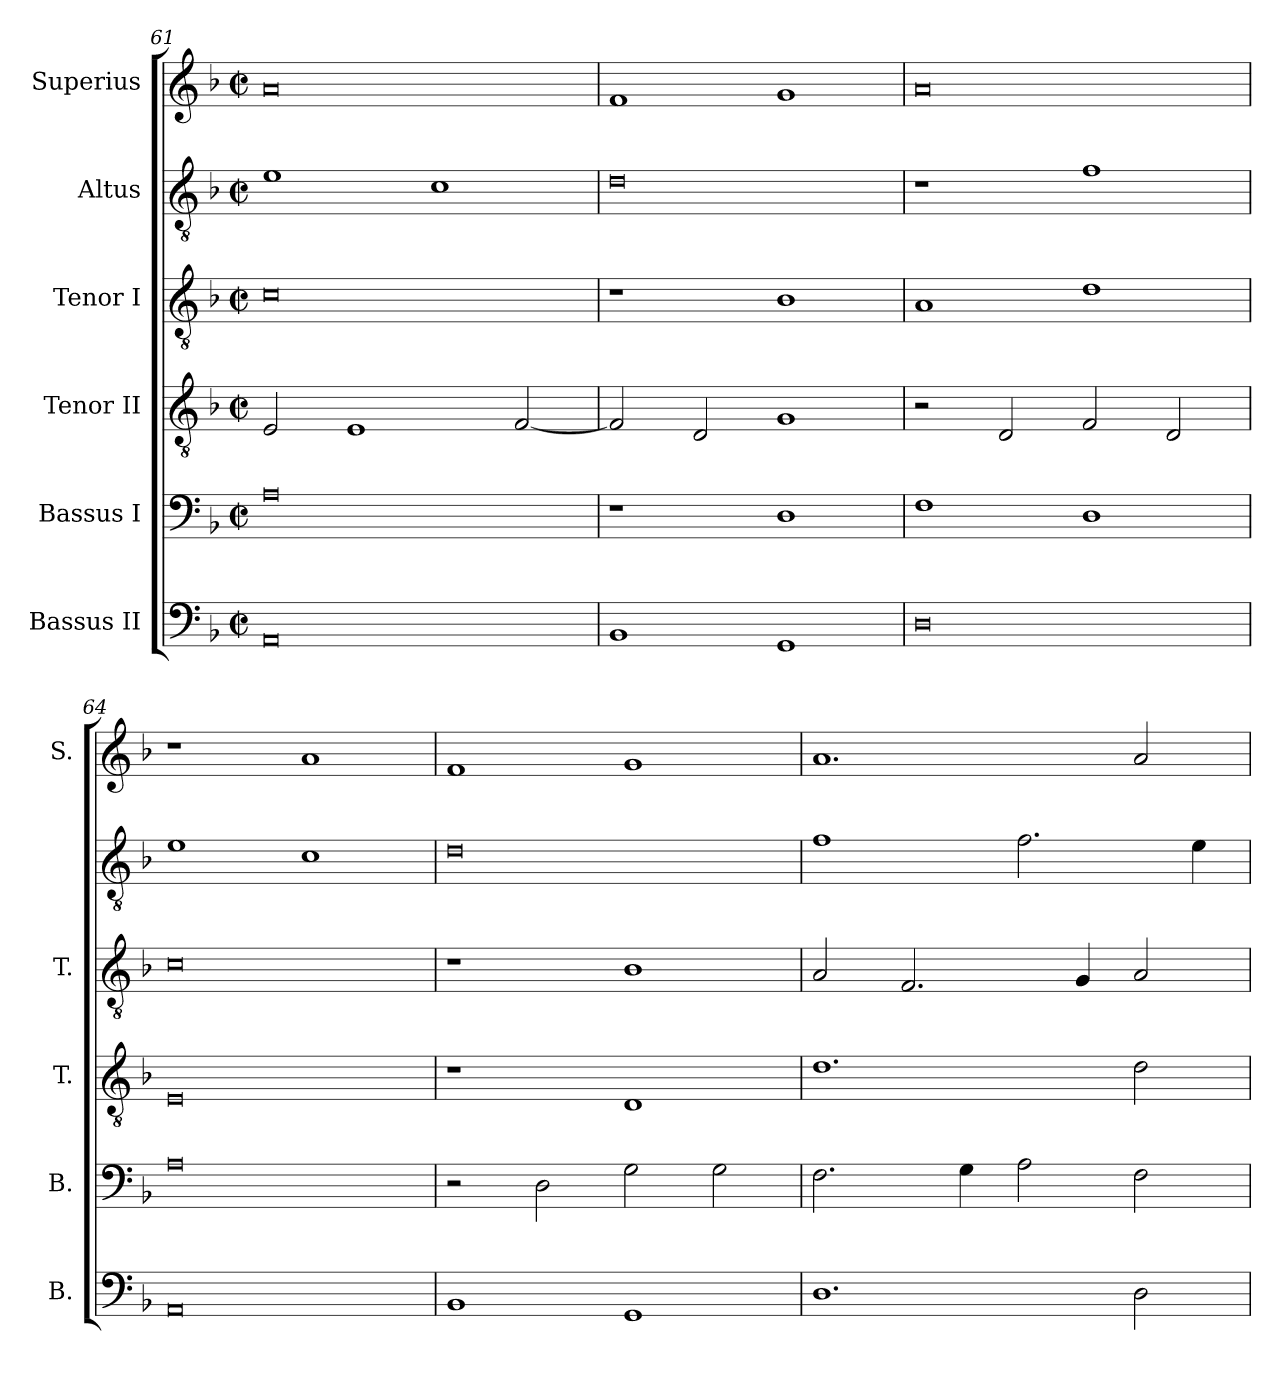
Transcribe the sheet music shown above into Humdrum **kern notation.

**kern	**kern	**kern	**kern	**kern	**kern
*part6	*part5	*part4	*part3	*part2	*part1
*staff6	*staff5	*staff4	*staff3	*staff2	*staff1
*I"Bassus II	*I"Bassus I	*I"Tenor II	*I"Tenor I	*I"Altus	*I"Superius
*I'B.	*I'B.	*I'T.	*I'T.	*	*I'S.
!!LO:PB:g=z
*clefF4	*clefF4	*clefGv2	*clefGv2	*clefGv2	*clefG2
*	*	*ITrd7c12	*ITrd7c12	*ITrd7c12	*
*k[b-]	*k[b-]	*k[b-]	*k[b-]	*k[b-]	*k[b-]
*F:	*F:	*F:	*F:	*F:	*F:
*M2/2	*M2/2	*M2/2	*M2/2	*M2/2	*M2/2
*met(c|)	*met(c|)	*met(c|)	*met(c|)	*met(c|)	*met(c|)
=61	=61	=61	=61	=61	=61
0AAi	0Ai	2EEi/	0Ci	1Ei	0ai
.	.	1EEi	.	.	.
.	.	.	.	1Ci	.
.	.	[<2FFi/	.	.	.
=62	=62	=62	=62	=62	=62
1BB-i	1r	2FFi/]	1r	0Di	1fi
.	.	2DDi/	.	.	.
1GGi	1Di	1GGi	1BB-i	.	1gi
=63	=63	=63	=63	=63	=63
0Di	1Fi	2r	1AAi	1r	0ai
.	.	2DDi/	.	.	.
.	1Di	2FFi/	1Di	1Fi	.
.	.	2DDi/	.	.	.
=64	=64	=64	=64	=64	=64
0AAi	0Ai	0EEi	0Ci	1Ei	1r
.	.	.	.	1Ci	1ai
=65	=65	=65	=65	=65	=65
1BB-i	2r	1r	1r	0Di	1fi
.	2Di\	.	.	.	.
1GGi	2Gi\	1DDi	1BB-i	.	1gi
.	2Gi\	.	.	.	.
!!LO:LB:g=z
=66	=66	=66	=66	=66	=66
1.Di	2.Fi\	1.Di	2AAi/	1Fi	1.ai
.	.	.	2.FFi/	.	.
.	4Gi\	.	.	.	.
.	2Ai\	.	.	2.Fi\	.
.	.	.	4GGi/	.	.
2Di\	2Fi\	2Di\	2AAi/	.	2ai/
.	.	.	.	4Ei\	.
=	=	=	=	=	=
*-	*-	*-	*-	*-	*-
